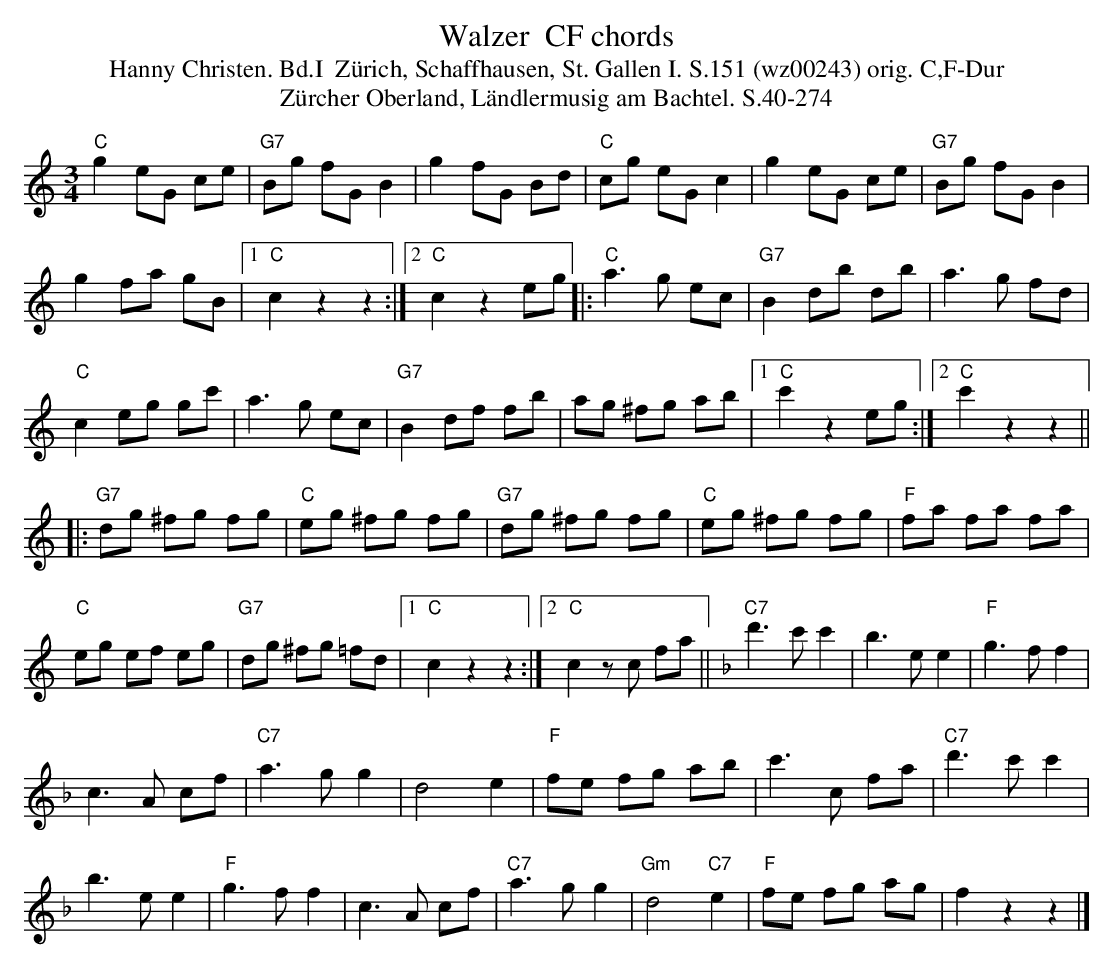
X:1
T: Walzer  CF chords
T:Hanny Christen. Bd.I  Z\"urich, Schaffhausen, St. Gallen I. S.151 (wz00243) orig. C,F-Dur
T: Z\"urcher Oberland, L\"andlermusig am Bachtel. S.40-274
M:3/4
L:1/8
K:C %%MIDI gchordon
"C"g2eG ce | "G7"Bg fGB2 | g2 fG Bd | "C"cg eGc2 | g2 eG ce | "G7"Bg fGB2 |
g2fa gB |1 "C"c2z2z2 :|2 "C"c2z2eg |: "C"a3g ec | "G7"B2 db db | a3g fd |
"C"c2 eg gc' | a3g ec | "G7"B2 df fb | ag ^fg ab |1 "C"c'2z2eg :|2 "C"c'2z2z2 ||
|:  "G7"dg ^fg fg | "C"eg ^fg fg | "G7"dg ^fg fg | "C"eg ^fg fg | "F"fa fa fa |
"C"eg ef eg | "G7"dg ^fg =fd |1 "C"c2z2z2 :|2 "C"c2 zc fa || [K:F] "C7"d'3c' c'2 | b3ee2 | "F"g3ff2 |
c3A cf | "C7"a3gg2 | d4e2 | "F"fe fg ab | c'3c fa | "C7"d'3c'c'2 |
b3ee2 | "F"g3ff2 | c3A cf | "C7"a3gg2 | "Gm"d4"C7"e2 | "F"fe fg ag | f2z2z2 |]
